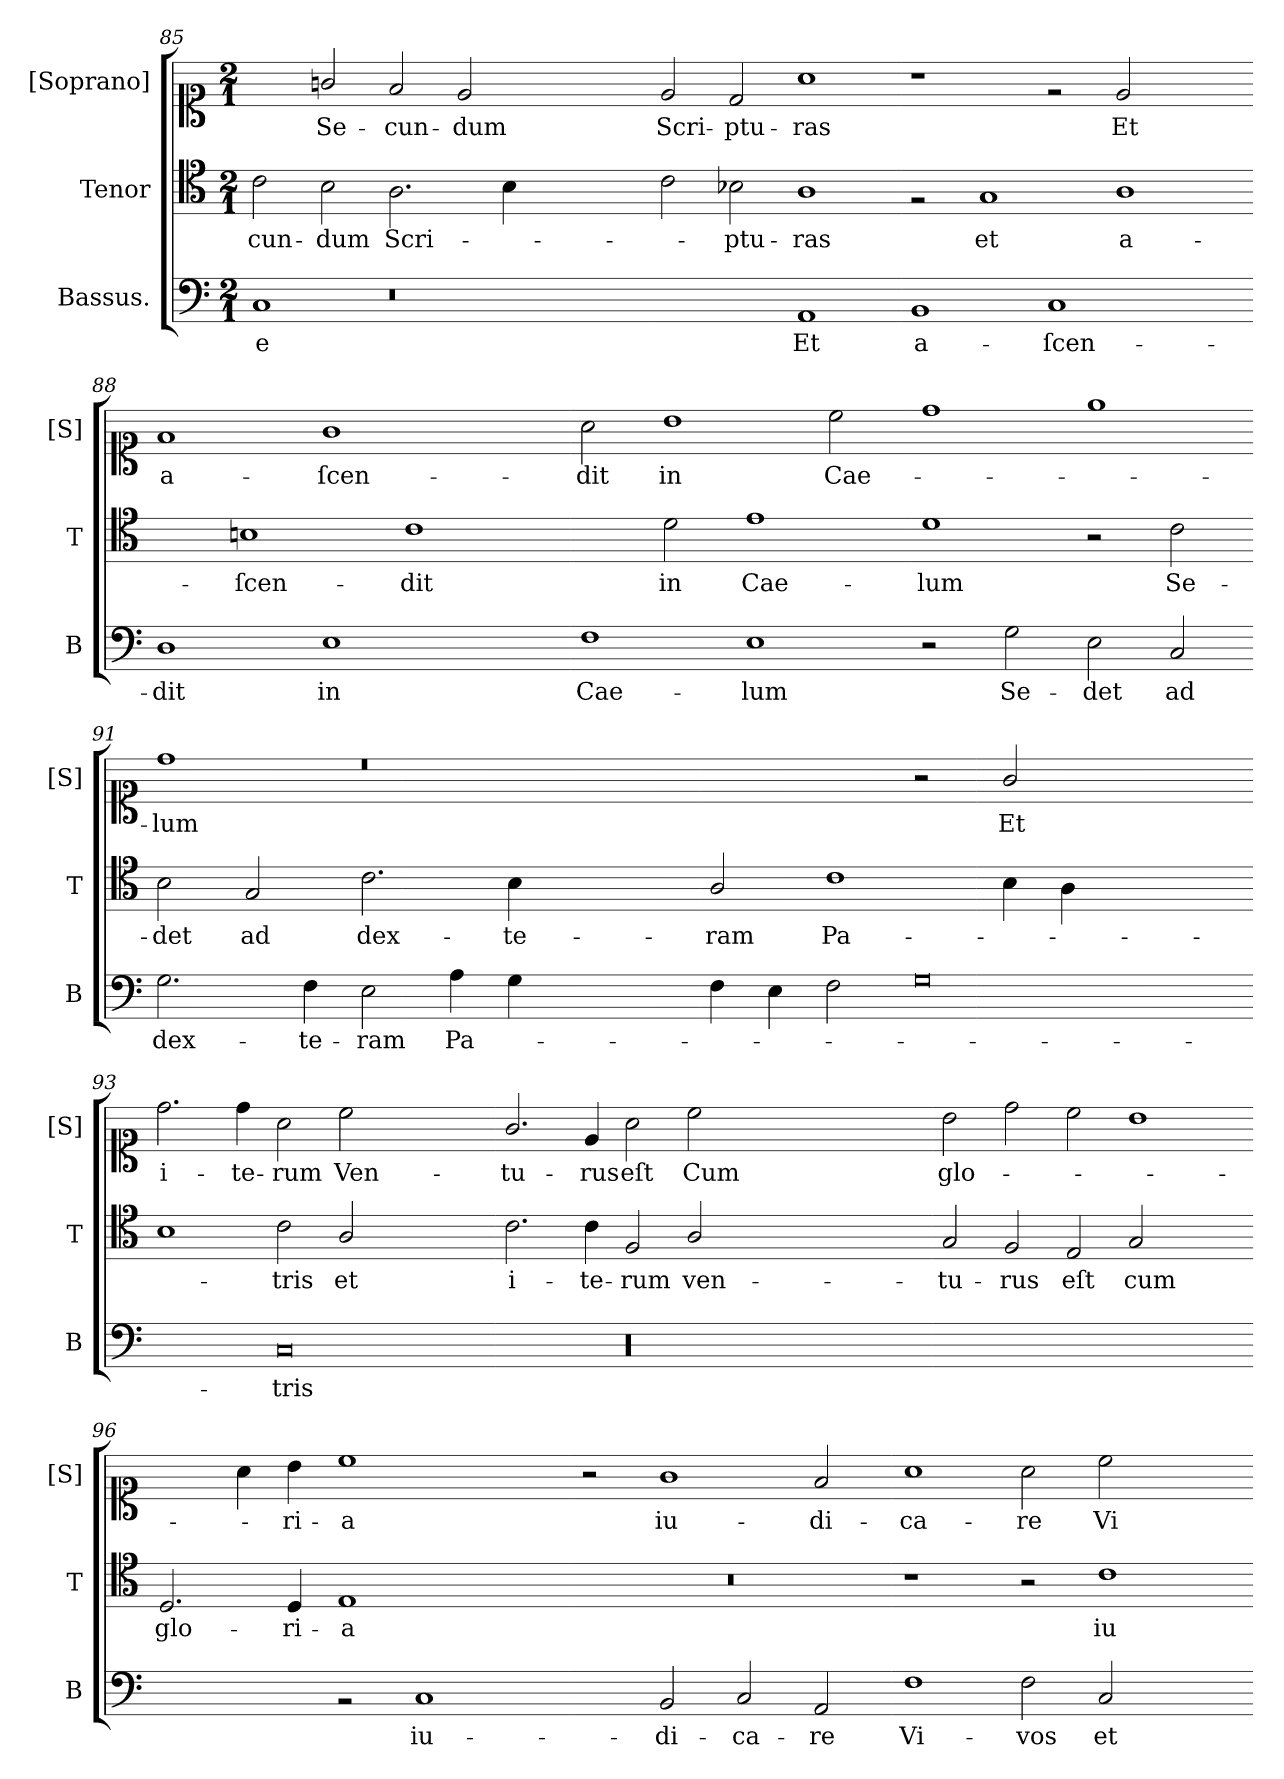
**kern	**text	**kern	**text	**kern	**text
*part3	*part3	*part2	*part2	*part1	*part1
*staff3	*staff3	*staff2	*staff2	*staff1	*staff1
*I"Bassus.	*	*I"Tenor	*	*I"[Soprano]	*
*I'B	*	*I'T	*	*I'[S]	*
*clefF4	*	*clefC4	*	*clefC1	*
*k[]	*	*k[]	*	*k[]	*
*M2/1	*	*M2/1	*	*M2/1	*
=85	=85	=85	=85	=85	=85
1C	-e	2c\	-cun-	2ryy	.
.	.	2B\	-dum	2gn/	Se-
0r	.	2.A\	Scri-	2f/	-cun-
.	.	.	.	2e/	-dum
.	.	4B\	.	.	.
.	.	1ryy	.	1ryy	.
=86-	=86-	=86-	=86-	=86-	=86-
1ryy	.	2c\	.	2e/	Scri-
.	.	2B-X\	-ptu-	2d/	-ptu-
1AA	Et	1A	-ras	1a	-ras
=87-	=87-	=87-	=87-	=87-	=87-
1BB	a-	2rF	.	1r	.
.	.	1G	et	.	.
1C	-ſcen-	.	.	2re	.
.	.	1A\	a-	2e/	Et
2ryy	.	.	.	2ryy	.
=88-	=88-	=88-	=88-	=88-	=88-
1D	-dit	2ryy	.	1f	a-
.	.	1Bn	-ſcen-	.	.
1E	in	.	.	1g	-ſcen-
.	.	1c\	-dit	.	.
2ryy	.	.	.	2ryy	.
=89-	=89-	=89-	=89-	=89-	=89-
1F	Cae-	2ryy	.	2a\	-dit
.	.	2d\	in	1b	in
1E	-lum	1e	Cae-	.	.
.	.	.	.	2cc\	Cae-
=90-	=90-	=90-	=90-	=90-	=90-
2r	.	1d	-lum	1dd	.
2G\	Se-	.	.	.	.
2E\	-det	2r	.	1ee	.
2C/	ad	2c\	Se-	.	.
=91-	=91-	=91-	=91-	=91-	=91-
2.G\	dex-	2B\	-det	1dd	lum
.	.	2G/	ad	.	.
4F\	-te-	.	.	.	.
2E\	-ram	2.c\	dex-	0rb	.
4A\	Pa-	.	.	.	.
4G\	.	4B\	-te-	.	.
1ryy	.	1ryy	.	.	.
=92-	=92-	=92-	=92-	=92-	=92-
4F\	.	2A/	-ram	1ryy	.
4E\	.	.	.	.	.
2F\	.	1c	Pa-	.	.
0G	.	.	.	2r	.
.	.	4B\	.	2g/	Et
.	.	4A\	.	.	.
.	.	1ryy	.	1ryy	.
=93-	=93-	=93-	=93-	=93-	=93-
1ryy	.	1B	.	2.dd\	i-
.	.	.	.	4dd\	-te-
0C	-tris	2c\	-tris	2a\	-rum
.	.	2A/	et	2cc\	Ven-
.	.	1ryy	.	1ryy	.
=94-	=94-	=94-	=94-	=94-	=94-
1ryy	.	2.c\	i-	2.g/	-tu-
.	.	4c\	-te-	4e/	-rus
00r	.	2F/	-rum	2a\	eſt
.	.	2A/	ven-	2cc\	Cum
.	.	0.ryy	.	0.ryy	.
=95-	=95-	=95-	=95-	=95-	=95-
0ryy	.	2G/	-tu-	2b\	glo-
.	.	2F/	-rus	2dd\	.
.	.	2E/	eſt	2cc\	.
.	.	2G/	cum	1b\	.
2ryy	.	2ryy	.	.	.
=96-	=96-	=96-	=96-	=96-	=96-
1ryy	.	2.D/	glo-	2ryy	.
.	.	.	.	4a\	.
.	.	4D/	-ri-	4b\	-ri-
2rBB	.	1E	-a	1cc	-a
1C/	iu-	.	.	.	.
.	.	2ryy	.	2ryy	.
=97-	=97-	=97-	=97-	=97-	=97-
2ryy	.	0r	.	2r	.
2BB/	-di-	.	.	1g	iu-
2C/	-ca-	.	.	.	.
2AA/	-re	.	.	2f/	-di-
=98-	=98-	=98-	=98-	=98-	=98-
1F	Vi-	1r	.	1a	-ca-
2F\	-vos	2r	.	2a\	-re
2C/	et	1c\	iu-	2cc\	Vi-
2ryy	.	.	.	2ryy	.
=-	=-	=-	=-	=-	=-
*-	*-	*-	*-	*-	*-
